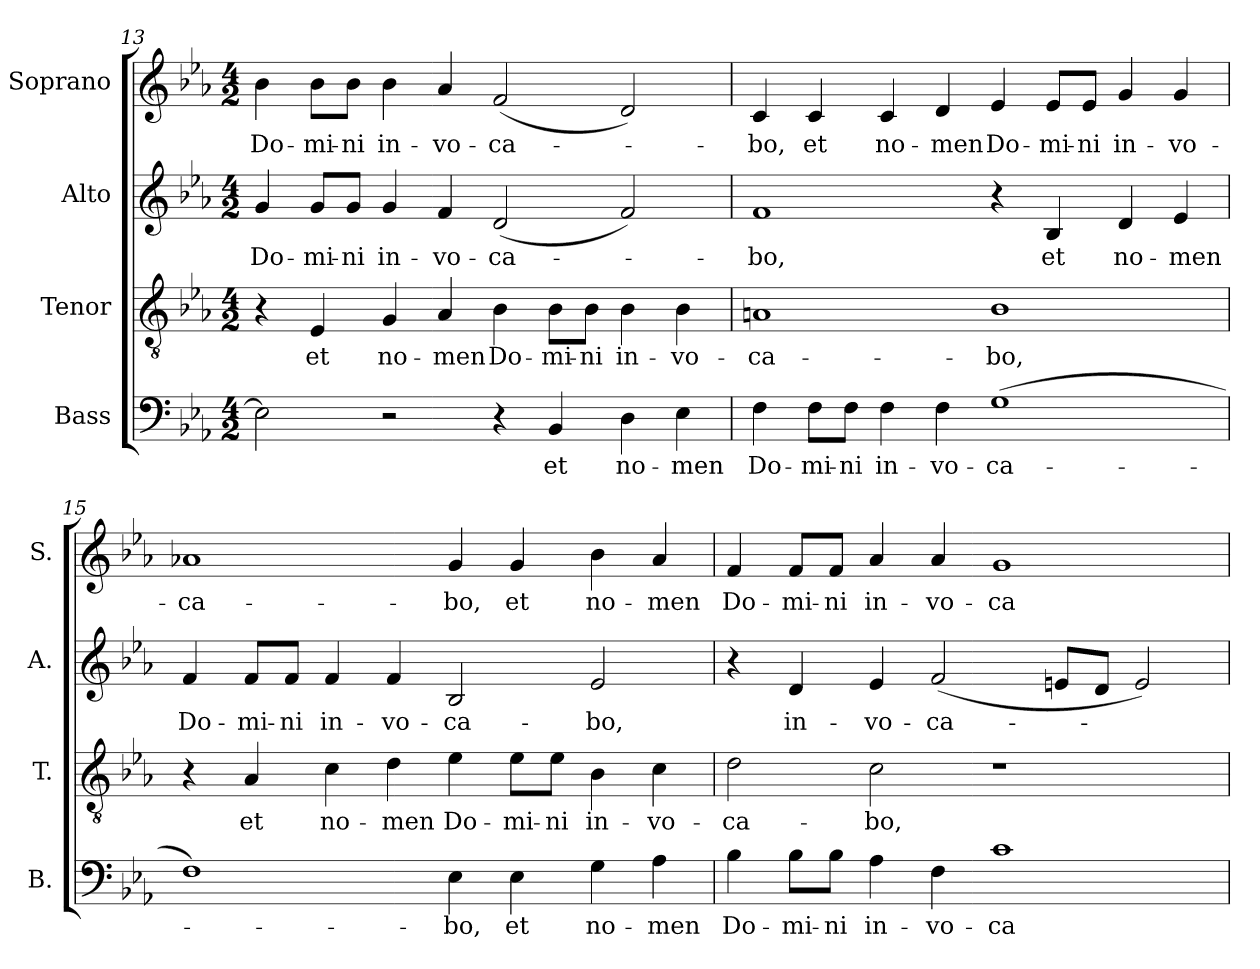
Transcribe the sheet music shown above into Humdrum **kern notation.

**kern	**text	**kern	**text	**kern	**text	**kern	**text
*part4	*part4	*part3	*part3	*part2	*part2	*part1	*part1
*staff4	*staff4	*staff3	*staff3	*staff2	*staff2	*staff1	*staff1
*I"Bass	*	*I"Tenor	*	*I"Alto	*	*I"Soprano	*
*I'B.	*	*I'T.	*	*I'A.	*	*I'S.	*
!!LO:PB:g=z
*clefF4	*	*clefGv2	*	*clefG2	*	*clefG2	*
*	*	*ITrd7c12	*	*	*	*	*
*k[b-e-a-]	*	*k[b-e-a-]	*	*k[b-e-a-]	*	*k[b-e-a-]	*
*E-:	*	*E-:	*	*E-:	*	*E-:	*
*M4/2	*	*M4/2	*	*M4/2	*	*M4/2	*
=13	=13	=13	=13	=13	=13	=13	=13
!	!	!	!	!	!LO:LY:b:color=#000000	!	!
!	!	!	!	!	!	!	!LO:LY:b:color=#000000
2E-i\]	.	4r	.	4gi/	Do-	4b-i\	Do-
!	!	!	!LO:LY:b:color=#000000	!	!	!	!
!	!	!	!	!	!LO:LY:b:color=#000000	!	!
!	!	!	!	!	!	!	!LO:LY:b:color=#000000
.	.	4EE-i/	et	8gi/L	-mi-	8b-i\L	-mi-
!	!	!	!	!	!LO:LY:b:color=#000000	!	!
!	!	!	!	!	!	!	!LO:LY:b:color=#000000
.	.	.	.	8gi/J	-ni	8b-i\J	-ni
!	!	!	!LO:LY:b:color=#000000	!	!	!	!
!	!	!	!	!	!LO:LY:b:color=#000000	!	!
!	!	!	!	!	!	!	!LO:LY:b:color=#000000
2r	.	4GGi/	no-	4gi/	in-	4b-i\	in-
!	!	!	!LO:LY:b:color=#000000	!	!	!	!
!	!	!	!	!	!LO:LY:b:color=#000000	!	!
!	!	!	!	!	!	!	!LO:LY:b:color=#000000
.	.	4AA-i/	-men	4fi/	-vo-	4a-i/	-vo-
!	!	!	!LO:LY:b:color=#000000	!	!	!	!
!	!	!	!	!	!LO:LY:b:color=#000000	!	!
!	!	!	!	!	!	!	!LO:LY:b:color=#000000
4r	.	4BB-i\	Do-	(2di/	-ca-	(2fi/	-ca-
!	!LO:LY:b:color=#000000	!	!	!	!	!	!
!	!	!	!LO:LY:b:color=#000000	!	!	!	!
4BB-i/	et	8BB-i\L	-mi-	.	.	.	.
!	!	!	!LO:LY:b:color=#000000	!	!	!	!
.	.	8BB-i\J	-ni	.	.	.	.
!	!LO:LY:b:color=#000000	!	!	!	!	!	!
!	!	!	!LO:LY:b:color=#000000	!	!	!	!
4Di\	no-	4BB-i\	in-	2fi/)	.	2di/)	.
!	!LO:LY:b:color=#000000	!	!	!	!	!	!
!	!	!	!LO:LY:b:color=#000000	!	!	!	!
4E-i\	-men	4BB-i\	-vo-	.	.	.	.
=14	=14	=14	=14	=14	=14	=14	=14
!	!LO:LY:b:color=#000000	!	!	!	!	!	!
!	!	!	!LO:LY:b:color=#000000	!	!	!	!
!	!	!	!	!	!LO:LY:b:color=#000000	!	!
!	!	!	!	!	!	!	!LO:LY:b:color=#000000
4Fi\	Do-	1AAni	-ca-	1fi	-bo,	4ci/	-bo,
!	!LO:LY:b:color=#000000	!	!	!	!	!	!
!	!	!	!	!	!	!	!LO:LY:b:color=#000000
8Fi\L	-mi-	.	.	.	.	4ci/	et
!	!LO:LY:b:color=#000000	!	!	!	!	!	!
8Fi\J	-ni	.	.	.	.	.	.
!	!LO:LY:b:color=#000000	!	!	!	!	!	!
!	!	!	!	!	!	!	!LO:LY:b:color=#000000
4Fi\	in-	.	.	.	.	4ci/	no-
!	!LO:LY:b:color=#000000	!	!	!	!	!	!
!	!	!	!	!	!	!	!LO:LY:b:color=#000000
4Fi\	-vo-	.	.	.	.	4di/	-men
!	!LO:LY:b:color=#000000	!	!	!	!	!	!
!	!	!	!LO:LY:b:color=#000000	!	!	!	!
!	!	!	!	!	!	!	!LO:LY:b:color=#000000
(1Gi	-ca-	1BB-i	-bo,	4r	.	4e-i/	Do-
!	!	!	!	!	!LO:LY:b:color=#000000	!	!
!	!	!	!	!	!	!	!LO:LY:b:color=#000000
.	.	.	.	4B-i/	et	8e-i/L	-mi-
!	!	!	!	!	!	!	!LO:LY:b:color=#000000
.	.	.	.	.	.	8e-i/J	-ni
!	!	!	!	!	!LO:LY:b:color=#000000	!	!
!	!	!	!	!	!	!	!LO:LY:b:color=#000000
.	.	.	.	4di/	no-	4gi/	in-
!	!	!	!	!	!LO:LY:b:color=#000000	!	!
!	!	!	!	!	!	!	!LO:LY:b:color=#000000
.	.	.	.	4e-i/	-men	4gi/	-vo-
!!LO:LB:g=z
=15	=15	=15	=15	=15	=15	=15	=15
!	!	!	!	!	!LO:LY:b:color=#000000	!	!
!	!	!	!	!	!	!	!LO:LY:b:color=#000000
1Fi)	.	4r	.	4fi/	Do-	1a-Xi	-ca-
!	!	!	!LO:LY:b:color=#000000	!	!	!	!
!	!	!	!	!	!LO:LY:b:color=#000000	!	!
.	.	4AA-i/	et	8fi/L	-mi-	.	.
!	!	!	!	!	!LO:LY:b:color=#000000	!	!
.	.	.	.	8fi/J	-ni	.	.
!	!	!	!LO:LY:b:color=#000000	!	!	!	!
!	!	!	!	!	!LO:LY:b:color=#000000	!	!
.	.	4Ci\	no-	4fi/	in-	.	.
!	!	!	!LO:LY:b:color=#000000	!	!	!	!
!	!	!	!	!	!LO:LY:b:color=#000000	!	!
.	.	4Di\	-men	4fi/	-vo-	.	.
!	!LO:LY:b:color=#000000	!	!	!	!	!	!
!	!	!	!LO:LY:b:color=#000000	!	!	!	!
!	!	!	!	!	!LO:LY:b:color=#000000	!	!
!	!	!	!	!	!	!	!LO:LY:b:color=#000000
4E-i\	-bo,	4E-i\	Do-	2B-i/	-ca-	4gi/	-bo,
!	!LO:LY:b:color=#000000	!	!	!	!	!	!
!	!	!	!LO:LY:b:color=#000000	!	!	!	!
!	!	!	!	!	!	!	!LO:LY:b:color=#000000
4E-i\	et	8E-i\L	-mi-	.	.	4gi/	et
!	!	!	!LO:LY:b:color=#000000	!	!	!	!
.	.	8E-i\J	-ni	.	.	.	.
!	!LO:LY:b:color=#000000	!	!	!	!	!	!
!	!	!	!LO:LY:b:color=#000000	!	!	!	!
!	!	!	!	!	!LO:LY:b:color=#000000	!	!
!	!	!	!	!	!	!	!LO:LY:b:color=#000000
4Gi\	no-	4BB-i\	in-	2e-i/	-bo,	4b-i\	no-
!	!LO:LY:b:color=#000000	!	!	!	!	!	!
!	!	!	!LO:LY:b:color=#000000	!	!	!	!
!	!	!	!	!	!	!	!LO:LY:b:color=#000000
4A-i\	-men	4Ci\	-vo-	.	.	4a-i/	-men
=16	=16	=16	=16	=16	=16	=16	=16
!	!LO:LY:b:color=#000000	!	!	!	!	!	!
!	!	!	!LO:LY:b:color=#000000	!	!	!	!
!	!	!	!	!	!	!	!LO:LY:b:color=#000000
4B-i\	Do-	2Di\	-ca-	4r	.	4fi/	Do-
!	!LO:LY:b:color=#000000	!	!	!	!	!	!
!	!	!	!	!	!LO:LY:b:color=#000000	!	!
!	!	!	!	!	!	!	!LO:LY:b:color=#000000
8B-i\L	-mi-	.	.	4di/	in-	8fi/L	-mi-
!	!LO:LY:b:color=#000000	!	!	!	!	!	!
!	!	!	!	!	!	!	!LO:LY:b:color=#000000
8B-i\J	-ni	.	.	.	.	8fi/J	-ni
!	!LO:LY:b:color=#000000	!	!	!	!	!	!
!	!	!	!LO:LY:b:color=#000000	!	!	!	!
!	!	!	!	!	!LO:LY:b:color=#000000	!	!
!	!	!	!	!	!	!	!LO:LY:b:color=#000000
4A-i\	in-	2Ci\	-bo,	4e-i/	-vo-	4a-i/	in-
!	!LO:LY:b:color=#000000	!	!	!	!	!	!
!	!	!	!	!	!LO:LY:b:color=#000000	!	!
!	!	!	!	!	!	!	!LO:LY:b:color=#000000
4Fi\	-vo-	.	.	(2fi/	-ca-	4a-i/	-vo-
!	!LO:LY:b:color=#000000	!	!	!	!	!	!
!	!	!	!	!	!	!	!LO:LY:b:color=#000000
1ci	-ca-	1r	.	.	.	1gi	-ca-
.	.	.	.	8eni/L	.	.	.
.	.	.	.	8di/J	.	.	.
.	.	.	.	2ei/)	.	.	.
=	=	=	=	=	=	=	=
*-	*-	*-	*-	*-	*-	*-	*-
